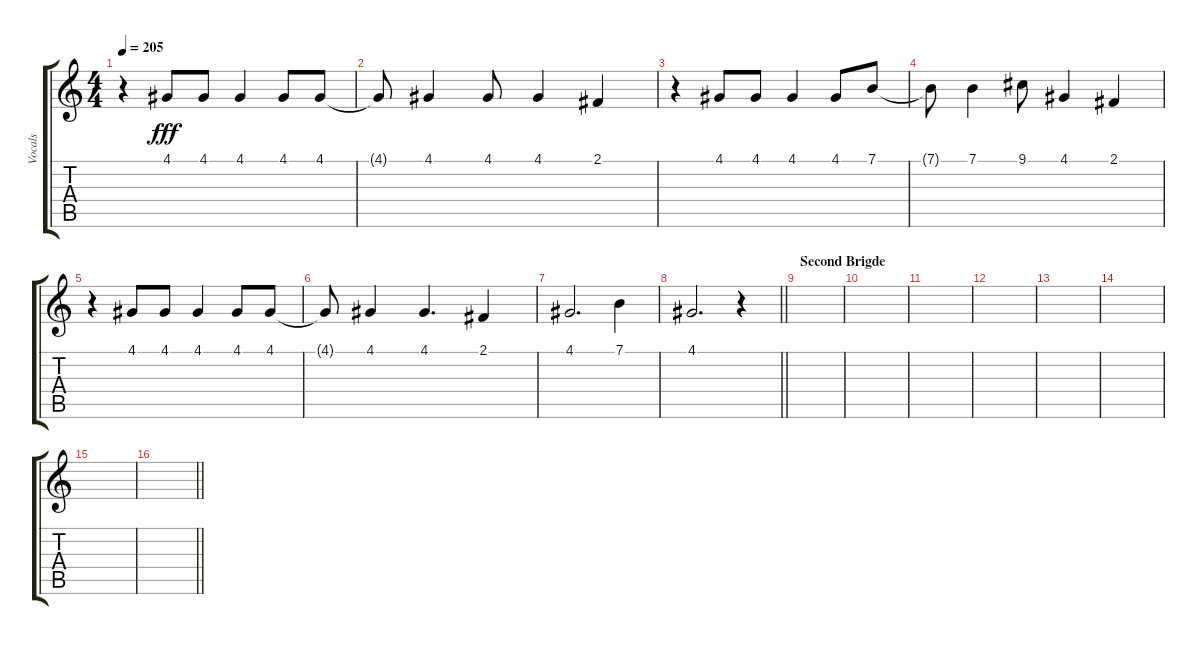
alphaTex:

\track ("Vocals" "Vocals") {instrument lead2sawtooth}
\staff {score tabs}
\tuning (E4 B3 G3 D3 A2 E2) {hide}
\ts (4 4)
\tempo 205
\clef g2
\ks c
r.4{dy ff} 4.1.8{dy fff} 4.1.8 4.1.4 4.1.8 4.1.8 |
4.1{t}.8 4.1.4 4.1.8 4.1.4 2.1.4 |
r.4 4.1.8 4.1.8 4.1.4 4.1.8 7.1.8 |
7.1{t}.8 7.1.4 9.1.8 4.1.4 2.1.4 |
r.4 4.1.8 4.1.8 4.1.4 4.1.8 4.1.8 |
4.1{t}.8 4.1.4 4.1.4{d} 2.1.4 |
4.1.2{d} 7.1.4 |
\barLineRight lightlight
4.1.2{d} r.4 |
\section ("" "Second Brigde")
|
|
|
|
|
|
|
\barLineRight lightlight
